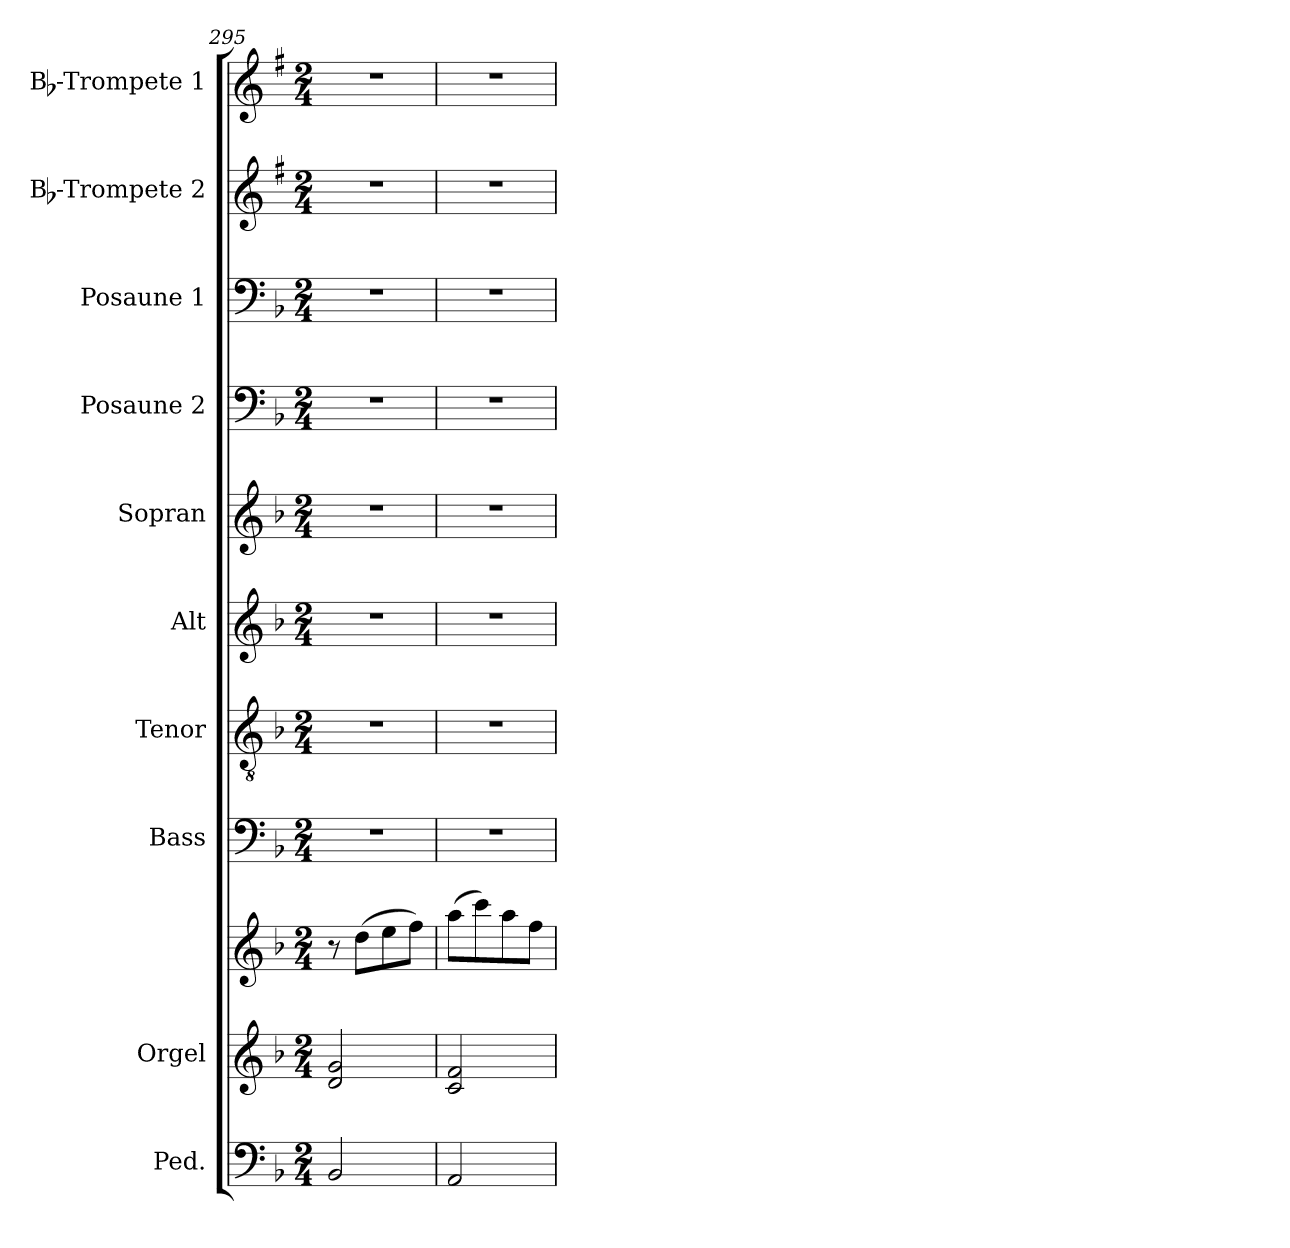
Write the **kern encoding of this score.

**kern	**kern	**kern	**kern	**kern	**kern	**kern	**kern	**kern	**kern	**kern
*part10	*part9	*part9	*part8	*part7	*part6	*part5	*part4	*part3	*part2	*part1
*staff11	*staff10	*staff9	*staff8	*staff7	*staff6	*staff5	*staff4	*staff3	*staff2	*staff1
*I"Ped.	*I"Orgel	*	*I"Bass	*I"Tenor	*I"Alt	*I"Sopran	*I"Posaune 2	*I"Posaune 1	*I"Bb-Trompete 2	*I"Bb-Trompete 1
*	*I'Org.	*	*I'B.	*I'T.	*I'A.	*I'S.	*I'Pos. 2	*I'Pos. 1	*I'Bb Trp. 2	*I'Bb Trp. 1
*clefF4	*clefG2	*clefG2	*clefF4	*clefGv2	*clefG2	*clefG2	*clefF4	*clefF4	*clefG2	*clefG2
*ITrd7c12	*	*	*	*	*	*	*	*	*ITrd1c2	*ITrd1c2
*k[b-]	*k[b-]	*k[b-]	*k[b-]	*k[b-]	*k[b-]	*k[b-]	*k[b-]	*k[b-]	*k[b-]	*k[b-]
*F:	*F:	*F:	*F:	*F:	*F:	*F:	*F:	*F:	*F:	*F:
*M2/4	*M2/4	*M2/4	*M2/4	*M2/4	*M2/4	*M2/4	*M2/4	*M2/4	*M2/4	*M2/4
=295	=295	=295	=295	=295	=295	=295	=295	=295	=295	=295
2BBB-/	2d/ 2g/	8r	2r	2r	2r	2r	2r	2r	2r	2r
.	.	(>8dd\L	.	.	.	.	.	.	.	.
.	.	8ee\	.	.	.	.	.	.	.	.
.	.	8ff\J)	.	.	.	.	.	.	.	.
=296	=296	=296	=296	=296	=296	=296	=296	=296	=296	=296
2AAA/	2c/ 2f/	(>8aa\L	2r	2r	2r	2r	2r	2r	2r	2r
.	.	8ccc\)	.	.	.	.	.	.	.	.
.	.	8aa\	.	.	.	.	.	.	.	.
.	.	8ff\J	.	.	.	.	.	.	.	.
=	=	=	=	=	=	=	=	=	=	=
*-	*-	*-	*-	*-	*-	*-	*-	*-	*-	*-
